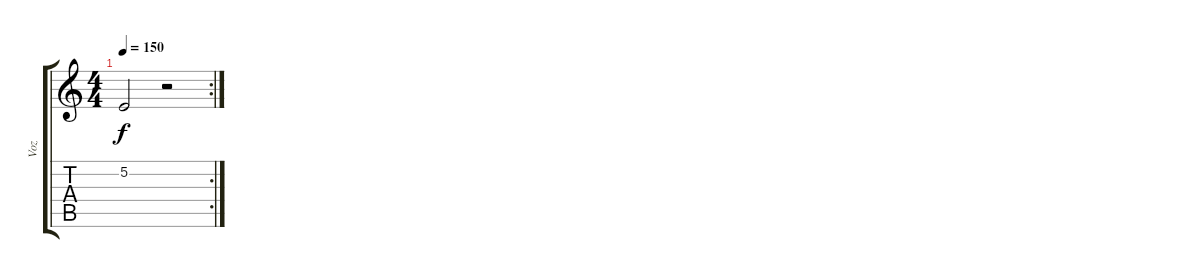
\track ("Voz" "Voz") {instrument choiraahs}
\staff {score tabs}
\tuning (E4 B3 G3 D3 A2 E2) {hide}
\rc 2
\ts (4 4)
\tempo 150
\clef g2
\ks c
5.2{t}.2{dy f} r.2
